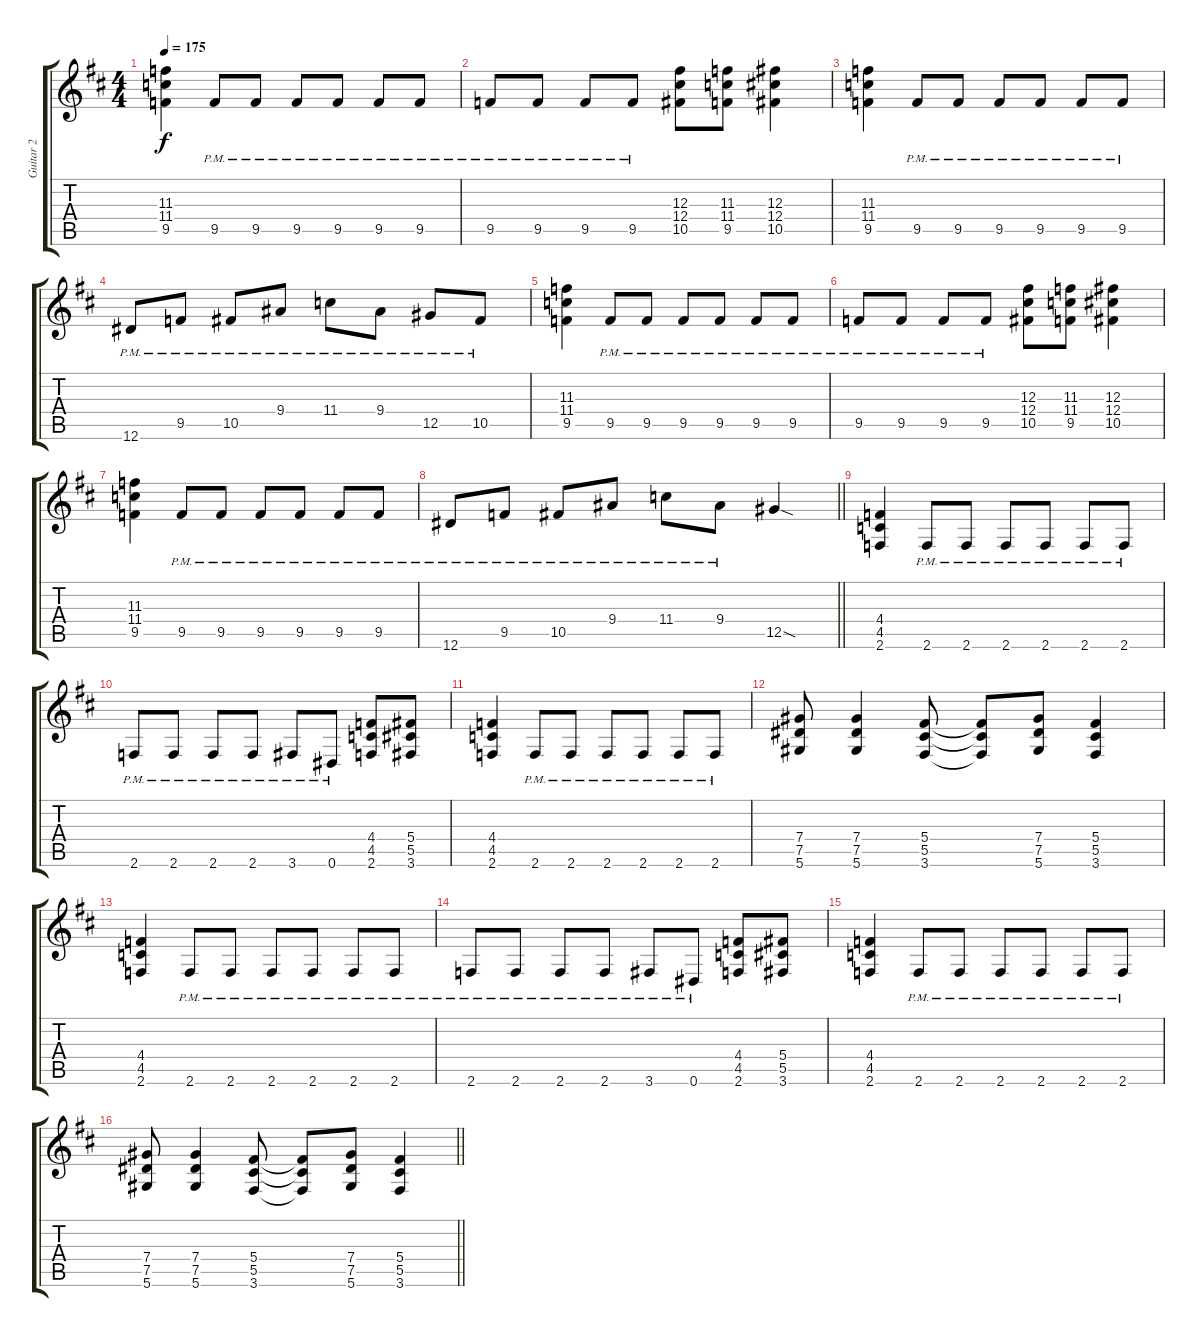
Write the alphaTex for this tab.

\track ("Guitar 2" "Guitar 2") {instrument distortionguitar}
\staff {score tabs}
\tuning (Eb4 Bb3 Gb3 Db3 Ab2 Eb2) {hide}
\ts (4 4)
\tempo 175
\clef g2
\ks d
(11.3 11.4 9.5).4{dy f instrument distortionguitar} 9.5{pm}.8 9.5{pm}.8 9.5{pm}.8 9.5{pm}.8 9.5{pm}.8 9.5{pm}.8 |
9.5{pm}.8 9.5{pm}.8 9.5{pm}.8 9.5{pm}.8 (12.3 12.4 10.5).8 (11.3 11.4 9.5).8 (12.3 12.4 10.5).4 |
(11.3 11.4 9.5).4 9.5{pm}.8 9.5{pm}.8 9.5{pm}.8 9.5{pm}.8 9.5{pm}.8 9.5{pm}.8 |
12.6{pm}.8 9.5{pm}.8 10.5{pm}.8 9.4{pm}.8 11.4{pm}.8 9.4{pm}.8 12.5{pm}.8 10.5{pm}.8 |
(11.3 11.4 9.5).4 9.5{pm}.8 9.5{pm}.8 9.5{pm}.8 9.5{pm}.8 9.5{pm}.8 9.5{pm}.8 |
9.5{pm}.8 9.5{pm}.8 9.5{pm}.8 9.5{pm}.8 (12.3 12.4 10.5).8 (11.3 11.4 9.5).8 (12.3 12.4 10.5).4 |
(11.3 11.4 9.5).4 9.5{pm}.8 9.5{pm}.8 9.5{pm}.8 9.5{pm}.8 9.5{pm}.8 9.5{pm}.8 |
\barLineRight lightlight
12.6{pm}.8 9.5{pm}.8 10.5{pm}.8 9.4{pm}.8 11.4{pm}.8 9.4{pm}.8 12.5{sod}.4 |
(4.4 4.5 2.6).4 2.6{pm}.8 2.6{pm}.8 2.6{pm}.8 2.6{pm}.8 2.6{pm}.8 2.6{pm}.8 |
2.6{pm}.8 2.6{pm}.8 2.6{pm}.8 2.6{pm}.8 3.6{pm}.8 0.6{pm}.8 (4.4 4.5 2.6).8 (5.4 5.5 3.6).8 |
(4.4 4.5 2.6).4 2.6{pm}.8 2.6{pm}.8 2.6{pm}.8 2.6{pm}.8 2.6{pm}.8 2.6{pm}.8 |
(7.4 7.5 5.6).8 (7.4 7.5 5.6).4 (5.4 5.5 3.6).8 (5.4{t} 5.5{t} 3.6{t}).8 (7.4 7.5 5.6).8 (5.4 5.5 3.6).4 |
(4.4 4.5 2.6).4 2.6{pm}.8 2.6{pm}.8 2.6{pm}.8 2.6{pm}.8 2.6{pm}.8 2.6{pm}.8 |
2.6{pm}.8 2.6{pm}.8 2.6{pm}.8 2.6{pm}.8 3.6{pm}.8 0.6{pm}.8 (4.4 4.5 2.6).8 (5.4 5.5 3.6).8 |
(4.4 4.5 2.6).4 2.6{pm}.8 2.6{pm}.8 2.6{pm}.8 2.6{pm}.8 2.6{pm}.8 2.6{pm}.8 |
\barLineRight lightlight
(7.4 7.5 5.6).8 (7.4 7.5 5.6).4 (5.4 5.5 3.6).8 (5.4{t} 5.5{t} 3.6{t}).8 (7.4 7.5 5.6).8 (5.4 5.5 3.6).4
